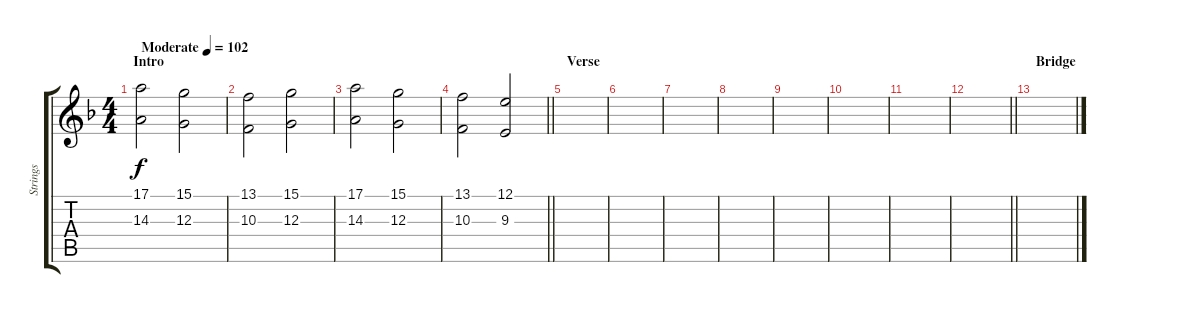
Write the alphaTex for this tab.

\track ("Strings" "Strings") {instrument stringensemble2}
\staff {score tabs}
\tuning (E4 B3 G3 D3 A2 E2) {hide}
\ts (4 4)
\section ("" "Intro")
\tempo (102 "Moderate")
\clef g2
\ks f
(17.1 14.3).2{dy f instrument stringensemble2} (15.1 12.3).2 |
(13.1 10.3).2 (15.1 12.3).2 |
(17.1 14.3).2 (15.1 12.3).2 |
\barLineRight lightlight
(13.1 10.3).2 (12.1 9.3).2 |
\section ("" "Verse")
|
|
|
|
|
|
|
\barLineRight lightlight
|
\section ("" "Bridge")
